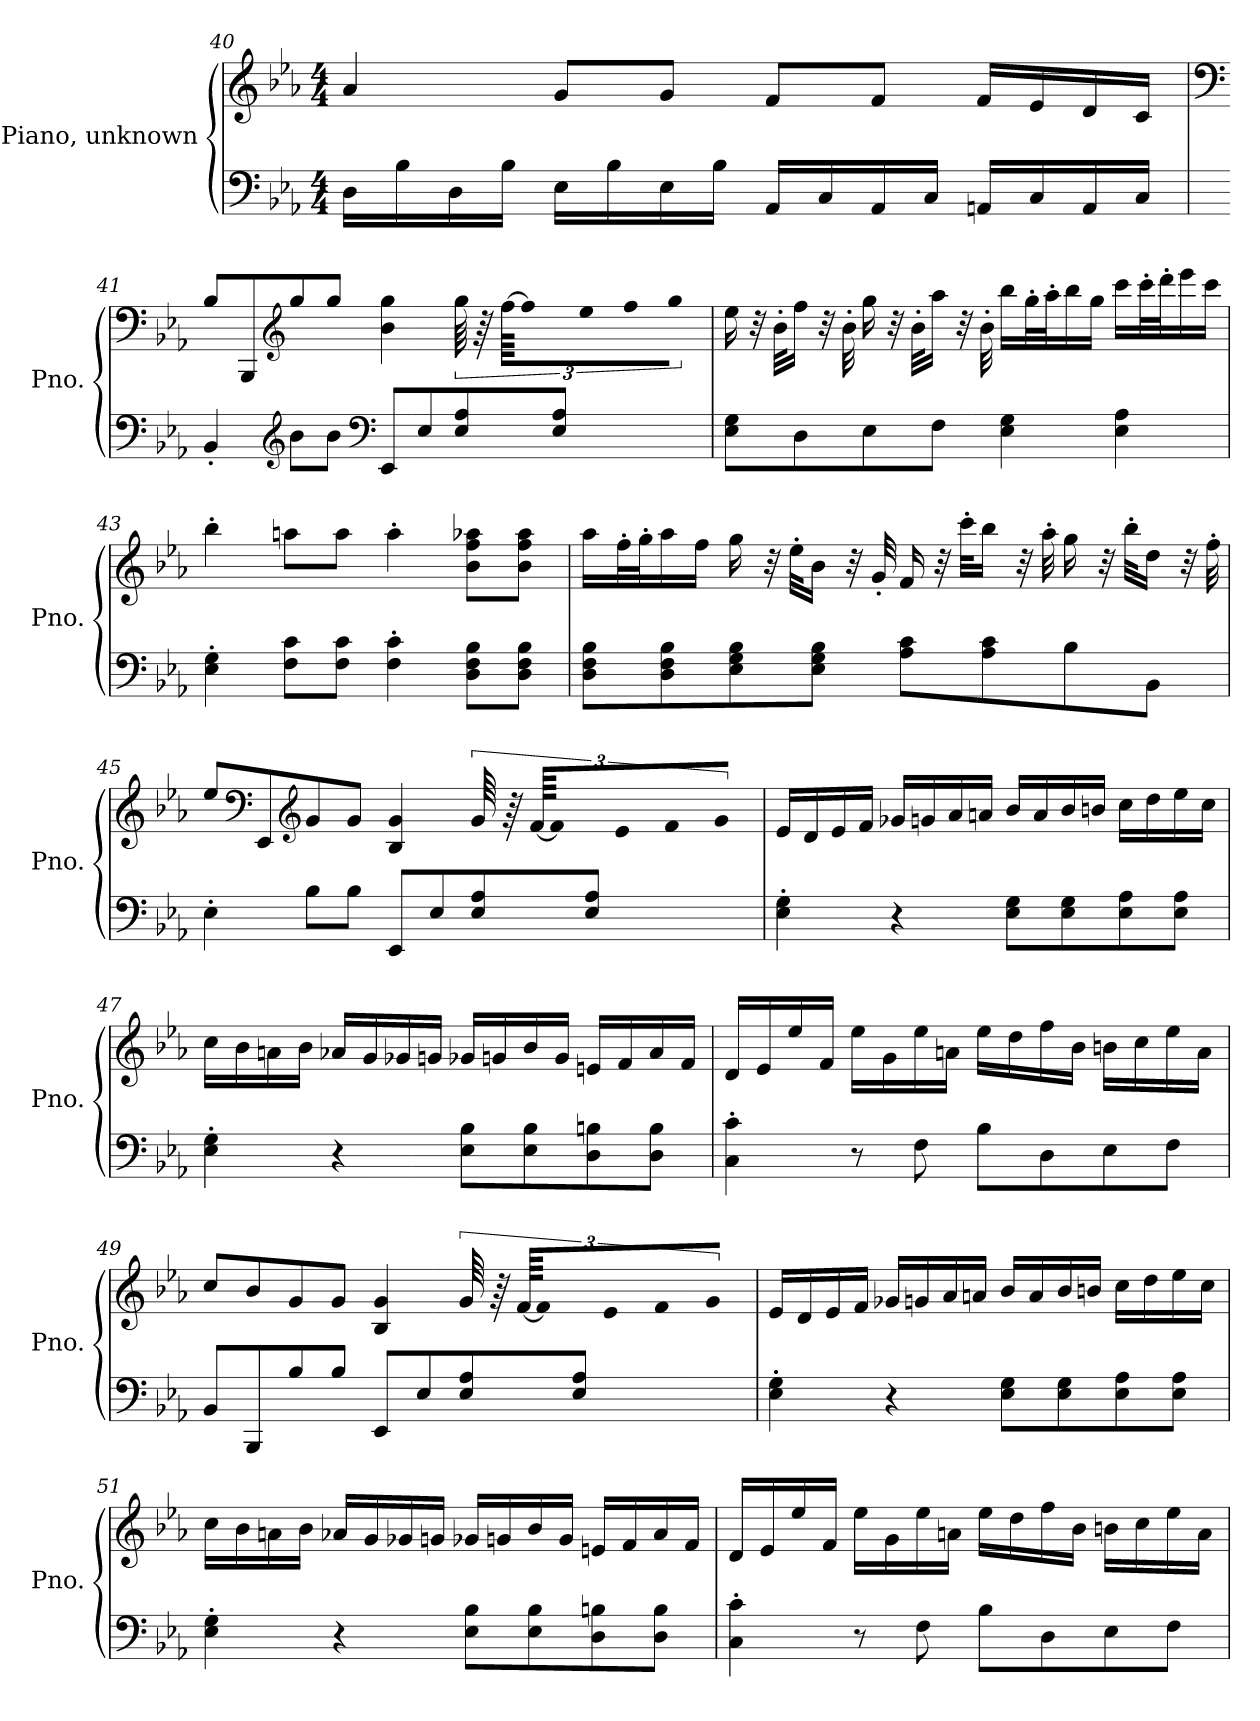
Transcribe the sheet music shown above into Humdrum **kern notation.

**kern	**kern
*part1	*part1
*staff2	*staff1
*I"Piano, unknown	*
*I'Pno.	*
*clefF4	*clefG2
*k[b-e-a-]	*k[b-e-a-]
*M4/4	*M4/4
=40	=40
16D\LL	4a-/
16B-\	.
16D\	.
16B-\JJ	.
16E-\LL	8g/L
16B-\	.
16E-\	8g/J
16B-\JJ	.
16AA-/LL	8f/L
16C/	.
16AA-/	8f/J
16C/JJ	.
16AAn/LL	16f/LL
16C/	16e-/
16AA/	16d/
16C/JJ	16c/JJ
!!LO:PB:g=z
=41	=41
*	*clefF4
4BB-'/	8B-/L
.	8BBB-/
*clefG2	*clefG2
8b-\L	8gg/
8b-\J	8gg/J
*clefF4	*
8EE-/L	4b-\ 4gg\
8E-/	.
8E-/ 8A-/	96gg\
.	96r
.	[96ff\KLLL
.	32ff\J]
.	16ee-\
8E-/ 8A-/J	16ff\
.	16gg\JJ
=42	=42
8E-\ 8G\L	16ee-\
.	32r
.	32b-'\KLL
8D\	16ff\JJ
.	32r
.	32b-'\
8E-\	16gg\
.	32r
.	32b-'\KLL
8F\J	16aa-\JJ
.	32r
.	32b-'\
4E-\ 4G\	16bb-\LL
.	32gg'\L
.	32aa-'\J
.	16bb-\
.	16gg\JJ
4E-\ 4A-\	16ccc\LL
.	32ccc'\L
.	32ddd'\J
.	16eee-\
.	16ccc\JJ
!!LO:LB:g=z
=43	=43
4E-\' 4G\'	4bb-'\
8F\ 8c\L	8aan\L
8F\ 8c\J	8aa\J
4F\' 4c\'	4aa'\
8D\ 8F\ 8B-\L	8b-\ 8ff\ 8aa-X\L
8D\ 8F\ 8B-\J	8b-\ 8ff\ 8aa-\J
=44	=44
8D\ 8F\ 8B-\L	16aa-\LL
.	32ff'\L
.	32gg'\J
8D\ 8F\ 8B-\	16aa-\
.	16ff\JJ
8E-\ 8G\ 8B-\	16gg\
.	32r
.	32ee-'\KLL
8E-\ 8G\ 8B-\J	16b-\JJ
.	32r
.	32g'/
8A-\ 8c\L	16f/
.	32r
.	32ccc'\KLL
8A-\ 8c\	16bb-\JJ
.	32r
.	32aa-'\
8B-\	16gg\
.	32r
.	32bb-'\KLL
8BB-\J	16dd\JJ
.	32r
.	32ff'\
!!LO:LB:g=z
=45	=45
4E-'\	8ee-/L
*	*clefF4
.	8EE-/
*	*clefG2
8B-\L	8g/
8B-\J	8g/J
8EE-/L	4B-/ 4g/
8E-/	.
8E-/ 8A-/	96g/
.	96r
.	[96f/KLLL
.	32f/J]
.	16e-/
8E-/ 8A-/J	16f/
.	16g/JJ
=46	=46
4E-\' 4G\'	16e-/LL
.	16d/
.	16e-/
.	16f/JJ
4r	16g-X/LL
.	16gn/
.	16a-/
.	16an/JJ
8E-\ 8G\L	16b-/LL
.	16a/
8E-\ 8G\	16b-/
.	16bn/JJ
8E-\ 8A-\	16cc\LL
.	16dd\
8E-\ 8A-\J	16ee-\
.	16cc\JJ
!!LO:LB:g=z
=47	=47
4E-\' 4G\'	16cc\LL
.	16b-\
.	16an\
.	16b-\JJ
4r	16a-X/LL
.	16g/
.	16g-X/
.	16gn/JJ
8E-\ 8B-\L	16g-X/LL
.	16gn/
8E-\ 8B-\	16b-/
.	16g/JJ
8D\ 8Bn\	16en/LL
.	16f/
8D\ 8B\J	16a-/
.	16f/JJ
=48	=48
4C\' 4c\'	16d/LL
.	16e-/
.	16ee-/
.	16f/JJ
8r	16ee-\LL
.	16g\
8F\	16ee-\
.	16an\JJ
8B-\L	16ee-\LL
.	16dd\
8D\	16ff\
.	16b-\JJ
8E-\	16bn\LL
.	16cc\
8F\J	16ee-\
.	16a\JJ
!!LO:LB:g=z
=49	=49
8BB-/L	8cc/L
8BBB-/	8b-/
8B-/	8g/
8B-/J	8g/J
8EE-/L	4B-/ 4g/
8E-/	.
8E-/ 8A-/	96g/
.	96r
.	[96f/KLLL
.	32f/J]
.	16e-/
8E-/ 8A-/J	16f/
.	16g/JJ
=50	=50
4E-\' 4G\'	16e-/LL
.	16d/
.	16e-/
.	16f/JJ
4r	16g-X/LL
.	16gn/
.	16a-/
.	16an/JJ
8E-\ 8G\L	16b-/LL
.	16a/
8E-\ 8G\	16b-/
.	16bn/JJ
8E-\ 8A-\	16cc\LL
.	16dd\
8E-\ 8A-\J	16ee-\
.	16cc\JJ
!!LO:LB:g=z
=51	=51
4E-\' 4G\'	16cc\LL
.	16b-\
.	16an\
.	16b-\JJ
4r	16a-X/LL
.	16g/
.	16g-X/
.	16gn/JJ
8E-\ 8B-\L	16g-X/LL
.	16gn/
8E-\ 8B-\	16b-/
.	16g/JJ
8D\ 8Bn\	16en/LL
.	16f/
8D\ 8B\J	16a-/
.	16f/JJ
=52	=52
4C\' 4c\'	16d/LL
.	16e-/
.	16ee-/
.	16f/JJ
8r	16ee-\LL
.	16g\
8F\	16ee-\
.	16an\JJ
8B-\L	16ee-\LL
.	16dd\
8D\	16ff\
.	16b-\JJ
8E-\	16bn\LL
.	16cc\
8F\J	16ee-\
.	16a\JJ
=	=
*-	*-
